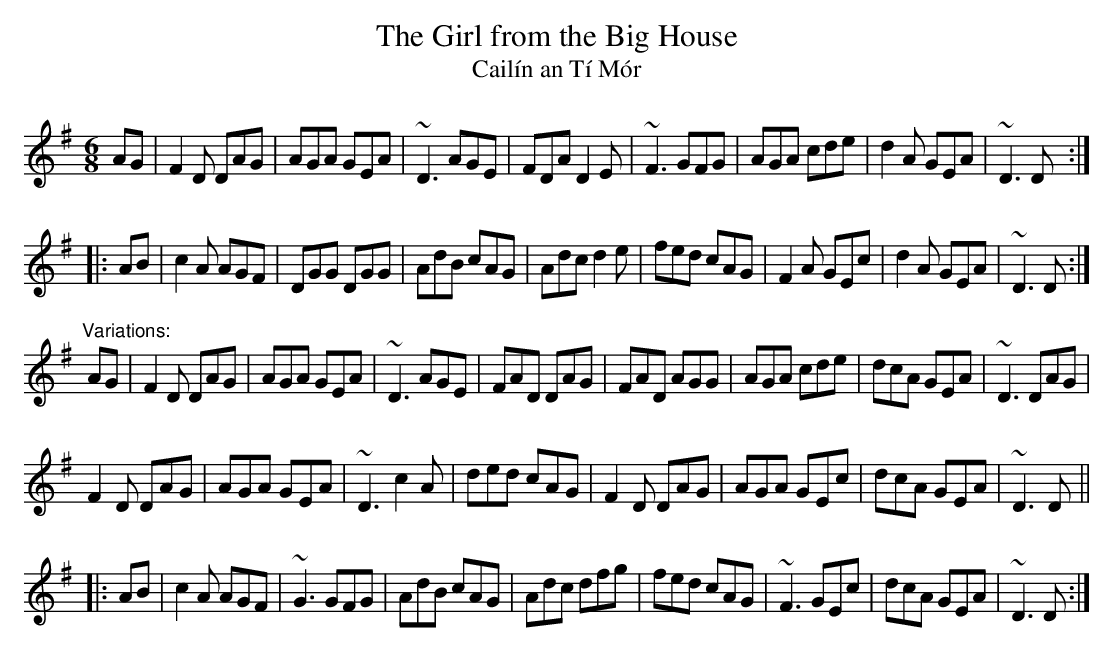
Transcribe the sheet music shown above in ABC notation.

X:1
T:Girl from the Big House, The
T:Cailín an Tí Mór
M:6/8
K:Dmix
AG|F2D DAG|AGA GEA|~D3 AGE|FDA D2E|~F3 GFG|AGA cde|d2A GEA|~D3 D:|
|:AB|c2A AGF|DGG DGG|AdB cAG|Adc d2e|fed cAG|F2A GEc|d2A GEA|~D3 D:|
"Variations:"
AG|F2D DAG|AGA GEA|~D3 AGE|FAD DAG|FAD AGG|AGA cde|dcA GEA|~D3 DAG|
F2D DAG|AGA GEA|~D3 c2A|ded cAG|F2D DAG|AGA GEc|dcA GEA|~D3 D||
|:AB|c2A AGF|~G3 GFG|AdB cAG|Adc dfg|fed cAG|~F3 GEc|dcA GEA|~D3 D:|
